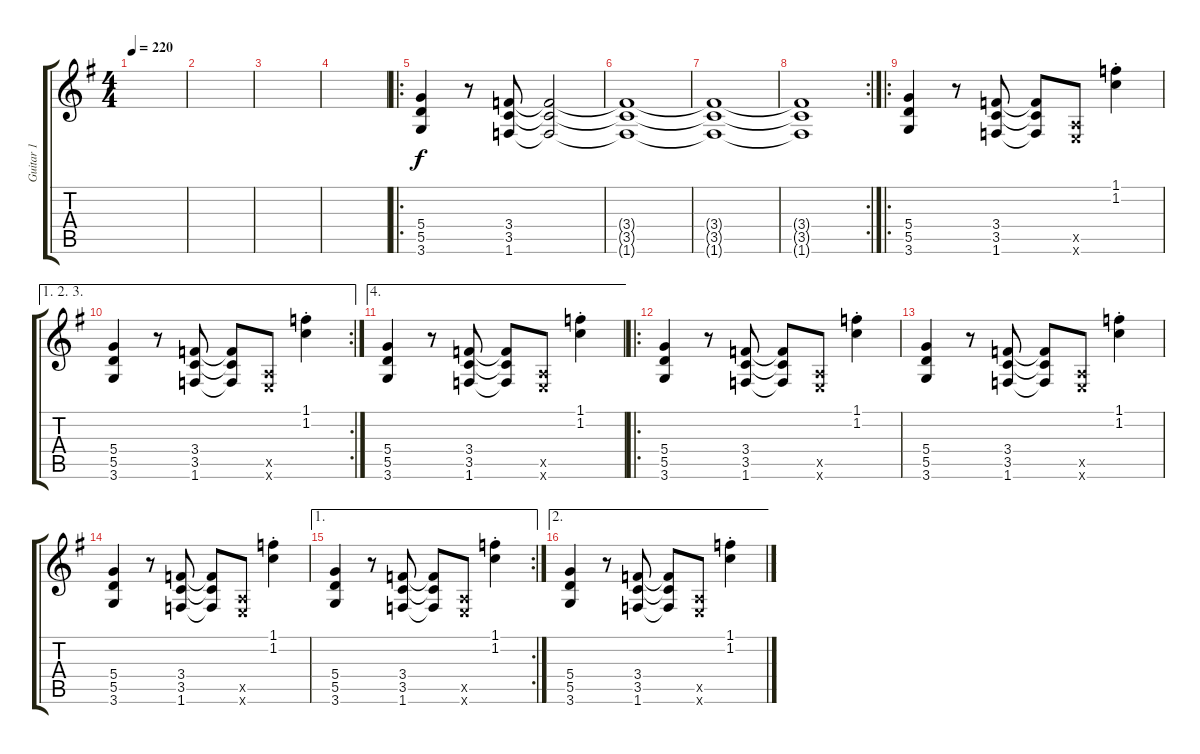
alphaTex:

\track ("Guitar 1" "Guitar 1") {instrument distortionguitar}
\staff {score tabs}
\tuning (E4 B3 G3 D3 A2 E2) {hide}
\ts (4 4)
\tempo 220
\clef g2
\ks g
|
|
|
|
\ro
(5.4 5.5 3.6).4 r.8 (3.4 3.5 1.6).8 (3.4{t} 3.5{t} 1.6{t}).2 |
(3.4{t} 3.5{t} 1.6{t}).1 |
(3.4{t} 3.5{t} 1.6{t}).1 |
\rc 2
(3.4{t} 3.5{t} 1.6{t}).1 |
\ro
(5.4 5.5 3.6).4 r.8 (3.4 3.5 1.6).8 (3.4{t} 3.5{t} 1.6{t}).8 (0.5{x} 0.6{x}).8 (1.1{st} 1.2).4 |
\ae (1 2 3)
\rc 2
(5.4 5.5 3.6).4 r.8 (3.4 3.5 1.6).8 (3.4{t} 3.5{t} 1.6{t}).8 (0.5{x} 0.6{x}).8 (1.1{st} 1.2).4 |
\ae 4
(5.4 5.5 3.6).4 r.8 (3.4 3.5 1.6).8 (3.4{t} 3.5{t} 1.6{t}).8 (0.5{x} 0.6{x}).8 (1.1{st} 1.2).4 |
\ro
(5.4 5.5 3.6).4 r.8 (3.4 3.5 1.6).8 (3.4{t} 3.5{t} 1.6{t}).8 (0.5{x} 0.6{x}).8 (1.1{st} 1.2).4 |
(5.4 5.5 3.6).4 r.8 (3.4 3.5 1.6).8 (3.4{t} 3.5{t} 1.6{t}).8 (0.5{x} 0.6{x}).8 (1.1{st} 1.2).4 |
(5.4 5.5 3.6).4 r.8 (3.4 3.5 1.6).8 (3.4{t} 3.5{t} 1.6{t}).8 (0.5{x} 0.6{x}).8 (1.1{st} 1.2).4 |
\ae 1
\rc 2
(5.4 5.5 3.6).4 r.8 (3.4 3.5 1.6).8 (3.4{t} 3.5{t} 1.6{t}).8 (0.5{x} 0.6{x}).8 (1.1{st} 1.2).4 |
\ae 2
(5.4 5.5 3.6).4 r.8 (3.4 3.5 1.6).8 (3.4{t} 3.5{t} 1.6{t}).8 (0.5{x} 0.6{x}).8 (1.1{st} 1.2).4
